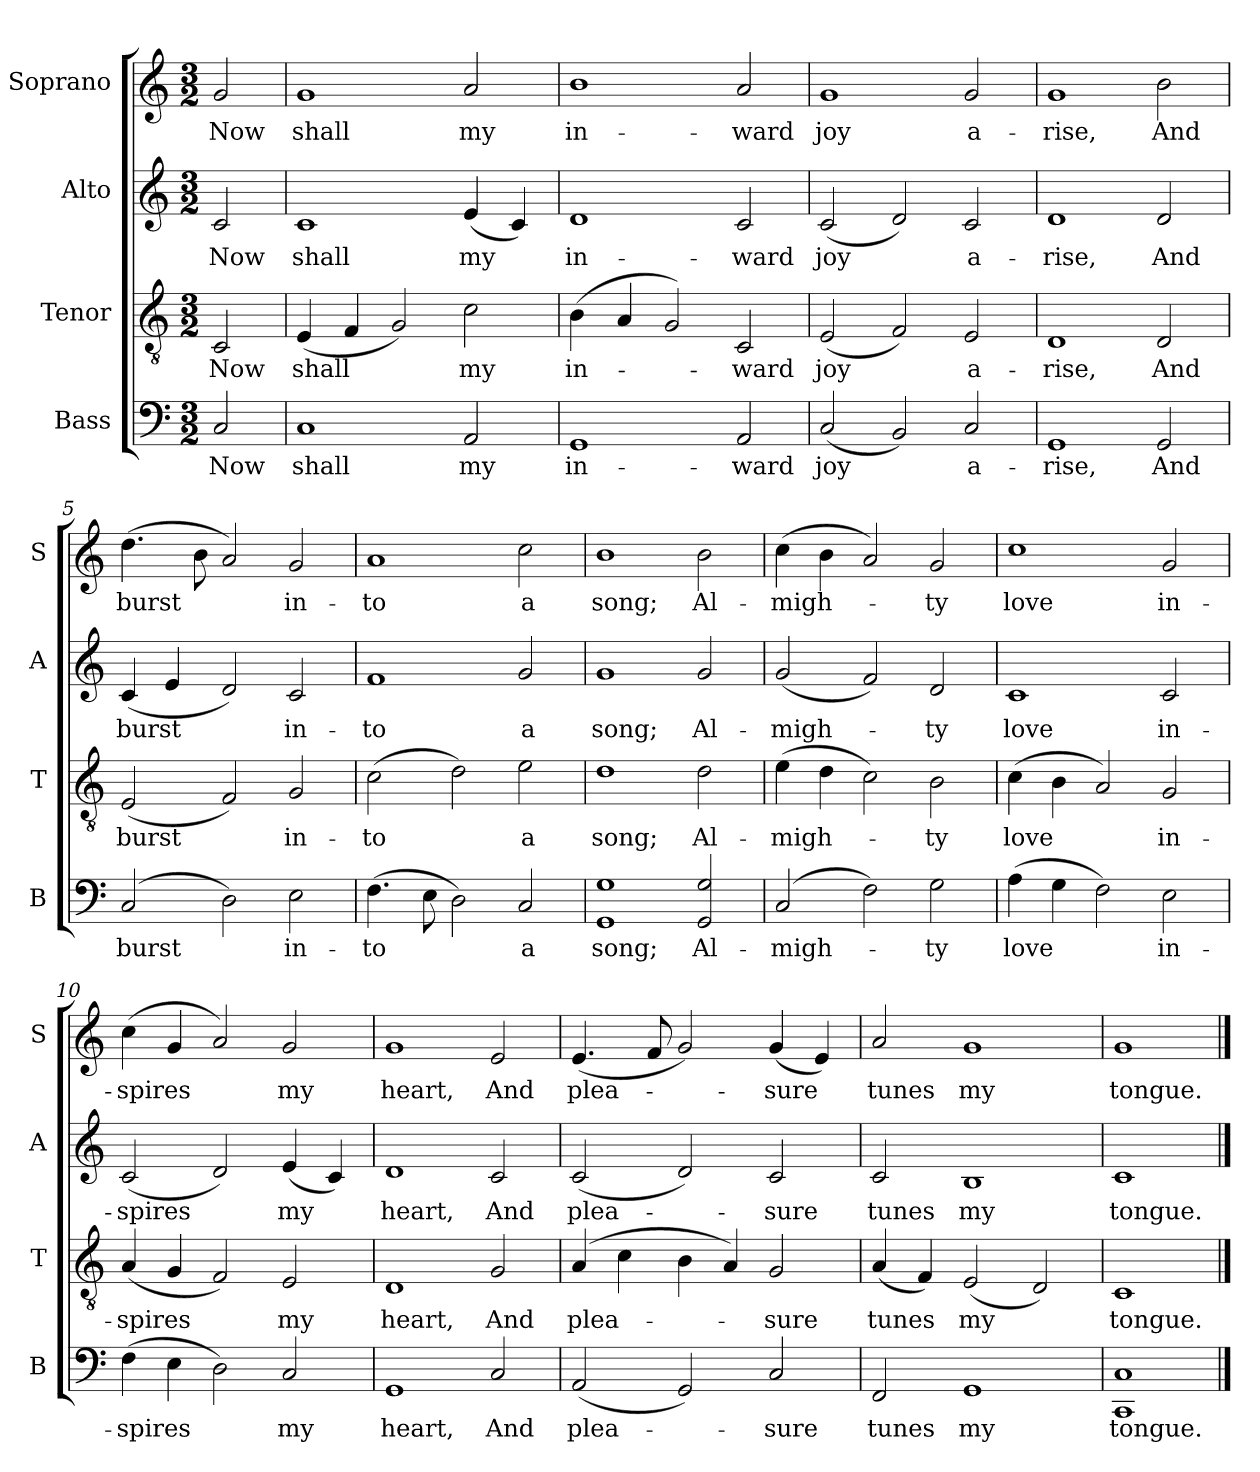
**kern	**text	**kern	**text	**kern	**text	**kern	**text
*part4	*part4	*part3	*part3	*part2	*part2	*part1	*part1
*staff4	*staff4	*staff3	*staff3	*staff2	*staff2	*staff1	*staff1
*I"Bass	*	*I"Tenor	*	*I"Alto	*	*I"Soprano	*
*I'B	*	*I'T	*	*I'A	*	*I'S	*
*clefF4	*	*clefGv2	*	*clefG2	*	*clefG2	*
*k[]	*	*k[]	*	*k[]	*	*k[]	*
*C:	*	*C:	*	*C:	*	*C:	*
*M3/2	*	*M3/2	*	*M3/2	*	*M3/2	*
=	=	=	=	=	=	=	=
2C/	Now	2C/	Now	2c/	Now	2g/	Now
=1	=1	=1	=1	=1	=1	=1	=1
1C	shall	(4E/	shall	1c	shall	1g	shall
.	.	4F/	.	.	.	.	.
.	.	2G/)	.	.	.	.	.
2AA/	my	2c\	my	(4e/	my	2a/	my
.	.	.	.	4c/)	.	.	.
=2	=2	=2	=2	=2	=2	=2	=2
1GG	in-	(4B\	in-	1d	in-	1b	in-
.	.	4A/	.	.	.	.	.
.	.	2G/)	.	.	.	.	.
2AA/	-ward	2C/	-ward	2c/	-ward	2a/	-ward
=3	=3	=3	=3	=3	=3	=3	=3
(2C/	joy	(2E/	joy	(2c/	joy	1g	joy
2BB/)	.	2F/)	.	2d/)	.	.	.
2C/	a-	2E/	a-	2c/	a-	2g/	a-
=4	=4	=4	=4	=4	=4	=4	=4
1GG	-rise,	1D	-rise,	1d	-rise,	1g	-rise,
2GG/	And	2D/	And	2d/	And	2b\	And
!!LO:LB:g=z
=5	=5	=5	=5	=5	=5	=5	=5
(2C/	burst	(2E/	burst	(4c/	burst	(4.dd\	burst
.	.	.	.	4e/	.	.	.
.	.	.	.	.	.	8b\	.
2D\)	.	2F/)	.	2d/)	.	2a/)	.
2E\	in-	2G/	in-	2c/	in-	2g/	in-
=6	=6	=6	=6	=6	=6	=6	=6
(4.F\	-to	(2c\	-to	1f	-to	1a	-to
8E\	.	.	.	.	.	.	.
2D\)	.	2d\)	.	.	.	.	.
2C/	a	2e\	a	2g/	a	2cc\	a
=7	=7	=7	=7	=7	=7	=7	=7
1GG 1G	song;	1d	song;	1g	song;	1b	song;
2GG/ 2G/	Al-	2d\	Al-	2g/	Al-	2b\	Al-
=8	=8	=8	=8	=8	=8	=8	=8
(2C/	-migh-	(4e\	-migh-	(2g/	-migh-	(4cc\	-migh-
.	.	4d\	.	.	.	4b\	.
2F\)	.	2c\)	.	2f/)	.	2a/)	.
2G\	-ty	2B\	-ty	2d/	-ty	2g/	-ty
=9	=9	=9	=9	=9	=9	=9	=9
(4A\	love	(4c\	love	1c	love	1cc	love
4G\	.	4B\	.	.	.	.	.
2F\)	.	2A/)	.	.	.	.	.
2E\	in-	2G/	in-	2c/	in-	2g/	in-
!!LO:LB:g=z
=10	=10	=10	=10	=10	=10	=10	=10
(4F\	-spires	(4A/	-spires	(2c/	-spires	(4cc\	-spires
4E\	.	4G/	.	.	.	4g/	.
2D\)	.	2F/)	.	2d/)	.	2a/)	.
2C/	my	2E/	my	(4e/	my	2g/	my
.	.	.	.	4c/)	.	.	.
=11	=11	=11	=11	=11	=11	=11	=11
1GG	heart,	1D	heart,	1d	heart,	1g	heart,
2C/	And	2G/	And	2c/	And	2e/	And
=12	=12	=12	=12	=12	=12	=12	=12
(2AA/	plea-	(4A/	plea-	(2c/	plea-	(4.e/	plea-
.	.	4c\	.	.	.	.	.
.	.	.	.	.	.	8f/	.
2GG/)	.	4B\	.	2d/)	.	2g/)	.
.	.	4A/)	.	.	.	.	.
2C/	-sure	2G/	-sure	2c/	-sure	(4g/	-sure
.	.	.	.	.	.	4e/)	.
=13	=13	=13	=13	=13	=13	=13	=13
2FF/	tunes	(4A/	tunes	2c/	tunes	2a/	tunes
.	.	4F/)	.	.	.	.	.
1GG	my	(2E/	my	1B	my	1g	my
.	.	2D/)	.	.	.	.	.
=14	=14	=14	=14	=14	=14	=14	=14
1CC 1C	tongue.	1C	tongue.	1c	tongue.	1g	tongue.
==	==	==	==	==	==	==	==
*-	*-	*-	*-	*-	*-	*-	*-
